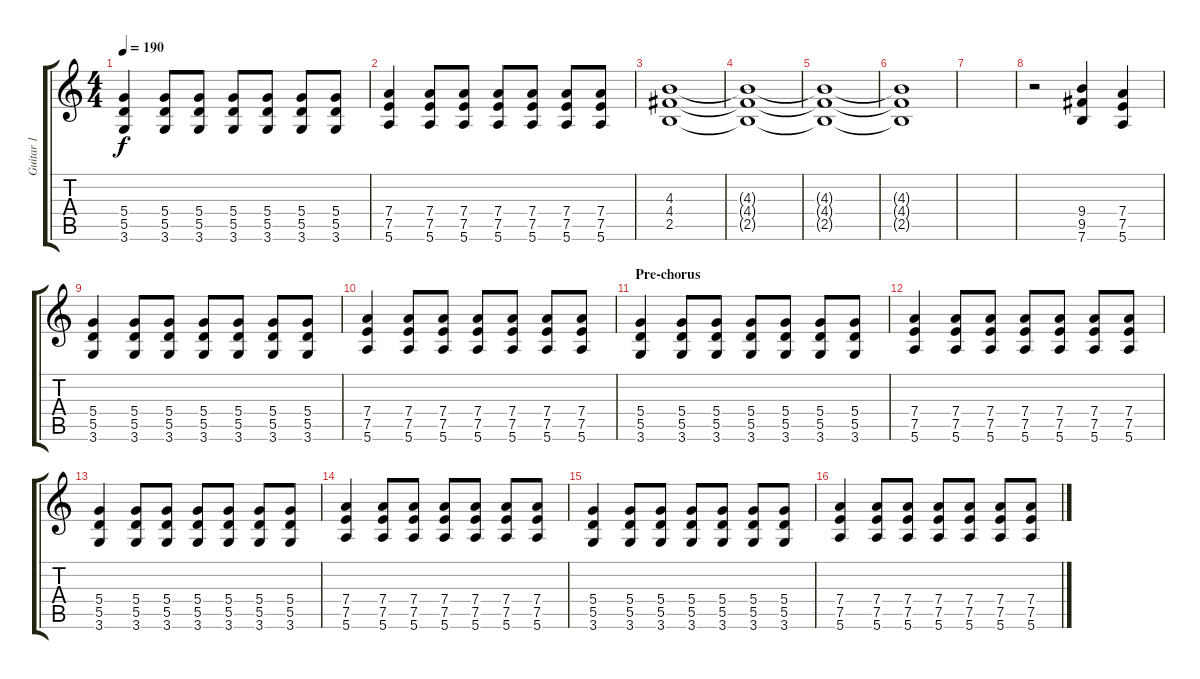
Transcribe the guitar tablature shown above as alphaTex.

\track ("Guitar 1" "Guitar 1") {instrument overdrivenguitar}
\staff {score tabs}
\tuning (E4 B3 G3 D3 A2 E2) {hide}
\ts (4 4)
\tempo 190
\clef g2
\ks c
(5.4 5.5 3.6).4{dy f} (5.4 5.5 3.6).8 (5.4 5.5 3.6).8 (5.4 5.5 3.6).8 (5.4 5.5 3.6).8 (5.4 5.5 3.6).8 (5.4 5.5 3.6).8 |
(7.4 7.5 5.6).4 (7.4 7.5 5.6).8 (7.4 7.5 5.6).8 (7.4 7.5 5.6).8 (7.4 7.5 5.6).8 (7.4 7.5 5.6).8 (7.4 7.5 5.6).8 |
(4.3 4.4 2.5).1 |
(4.3{t} 4.4{t} 2.5{t}).1 |
(4.3{t} 4.4{t} 2.5{t}).1{volume 16} |
(4.3{t} 4.4{t} 2.5{t}).1 |
|
r.2 (9.4 9.5 7.6).4 (7.4 7.5 5.6).4 |
(5.4 5.5 3.6).4 (5.4 5.5 3.6).8 (5.4 5.5 3.6).8 (5.4 5.5 3.6).8 (5.4 5.5 3.6).8 (5.4 5.5 3.6).8 (5.4 5.5 3.6).8 |
(7.4 7.5 5.6).4 (7.4 7.5 5.6).8 (7.4 7.5 5.6).8 (7.4 7.5 5.6).8 (7.4 7.5 5.6).8 (7.4 7.5 5.6).8 (7.4 7.5 5.6).8 |
\section ("" "Pre-chorus")
(5.4 5.5 3.6).4 (5.4 5.5 3.6).8 (5.4 5.5 3.6).8 (5.4 5.5 3.6).8 (5.4 5.5 3.6).8 (5.4 5.5 3.6).8 (5.4 5.5 3.6).8 |
(7.4 7.5 5.6).4 (7.4 7.5 5.6).8 (7.4 7.5 5.6).8 (7.4 7.5 5.6).8 (7.4 7.5 5.6).8 (7.4 7.5 5.6).8 (7.4 7.5 5.6).8 |
(5.4 5.5 3.6).4 (5.4 5.5 3.6).8 (5.4 5.5 3.6).8 (5.4 5.5 3.6).8 (5.4 5.5 3.6).8 (5.4 5.5 3.6).8 (5.4 5.5 3.6).8 |
(7.4 7.5 5.6).4 (7.4 7.5 5.6).8 (7.4 7.5 5.6).8 (7.4 7.5 5.6).8 (7.4 7.5 5.6).8 (7.4 7.5 5.6).8 (7.4 7.5 5.6).8 |
(5.4 5.5 3.6).4 (5.4 5.5 3.6).8 (5.4 5.5 3.6).8 (5.4 5.5 3.6).8 (5.4 5.5 3.6).8 (5.4 5.5 3.6).8 (5.4 5.5 3.6).8 |
(7.4 7.5 5.6).4 (7.4 7.5 5.6).8 (7.4 7.5 5.6).8 (7.4 7.5 5.6).8 (7.4 7.5 5.6).8 (7.4 7.5 5.6).8 (7.4 7.5 5.6).8
